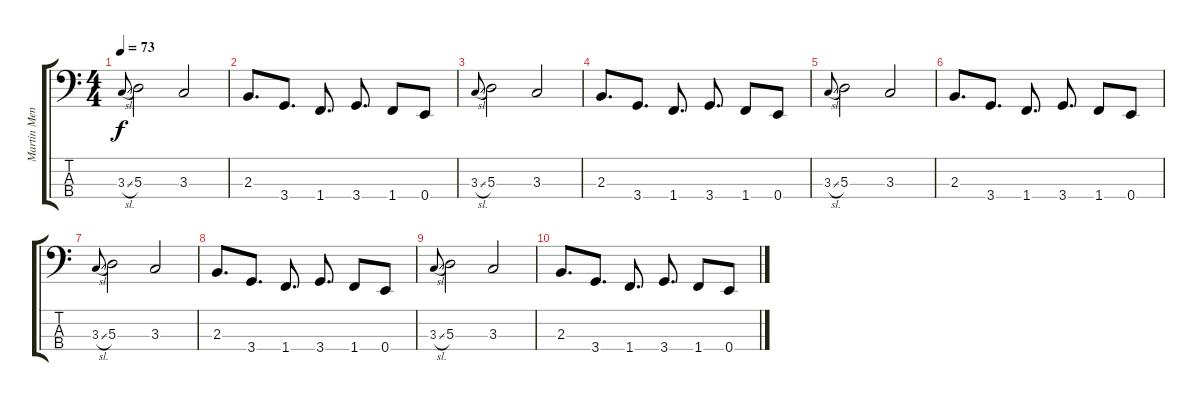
\track ("Martin Mendez" "Martin Men") {instrument fretlessbass}
\staff {score tabs}
\tuning (G2 D2 A1 E1) {hide}
\ts (4 4)
\tempo 73
\clef f4
\ks c
3.3{sl}.8{gr onbeat dy f} 5.3.2 3.3.2 |
2.3.8{d} 3.4.8{d} 1.4.8{d} 3.4.8{d} 1.4.8 0.4.8 |
3.3{sl}.8{gr onbeat} 5.3.2 3.3.2 |
2.3.8{d} 3.4.8{d} 1.4.8{d} 3.4.8{d} 1.4.8 0.4.8 |
3.3{sl}.8{gr onbeat} 5.3.2 3.3.2 |
2.3.8{d} 3.4.8{d} 1.4.8{d} 3.4.8{d} 1.4.8{volume 0} 0.4.8 |
3.3{sl}.8{gr onbeat} 5.3.2 3.3.2 |
2.3.8{d} 3.4.8{d} 1.4.8{d} 3.4.8{d} 1.4.8 0.4.8 |
3.3{sl}.8{gr onbeat} 5.3.2 3.3.2 |
2.3.8{d} 3.4.8{d} 1.4.8{d} 3.4.8{d} 1.4.8 0.4.8
